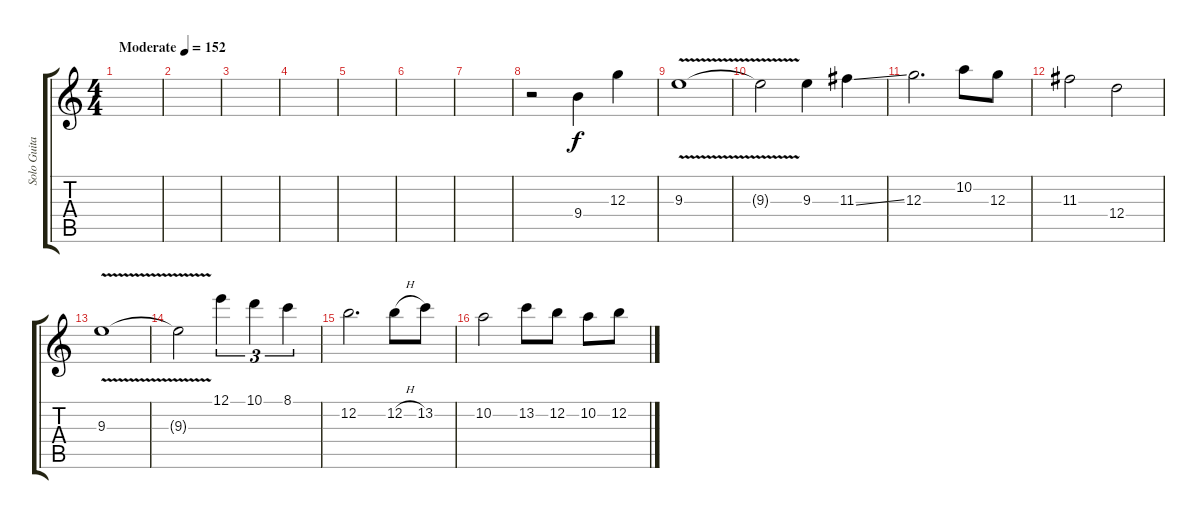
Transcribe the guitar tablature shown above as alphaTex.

\track ("Solo Guitar" "Solo Guita") {instrument overdrivenguitar}
\staff {score tabs}
\tuning (E4 B3 G3 D3 A2 E2) {hide}
\ts (4 4)
\tempo (152 "Moderate")
\clef g2
\ks c
|
|
|
|
|
|
|
r.2 9.4.4 12.3.4 |
9.3{v}.1 |
9.3{t}.2 9.3.4 11.3{ss}.4 |
12.3.2{d} 10.2.8 12.3.8 |
11.3.2 12.4.2 |
9.3{v}.1 |
9.3{t}.2 12.1.4{tu (3 2)} 10.1.4{tu (3 2)} 8.1.4{tu (3 2)} |
12.2.2{d} 12.2{h}.8 13.2.8 |
10.2.2 13.2.8 12.2.8 10.2.8 12.2.8
